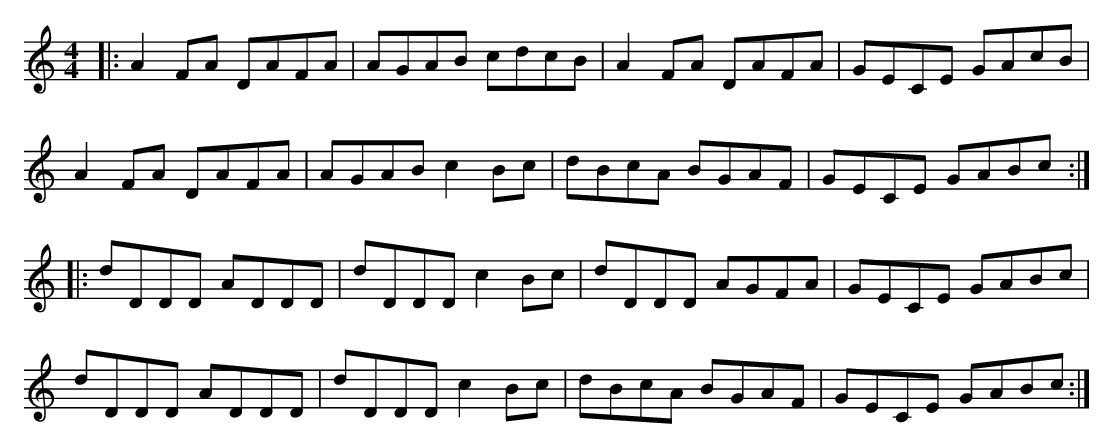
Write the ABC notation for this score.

X:1
M:4/4
K:Ddor
|:A2FA DAFA|AGAB cdcB|A2FA DAFA|GECE GAcB|
A2FA DAFA|AGAB c2Bc|dBcA BGAF|GECE GABc:|
|:dDDD ADDD|dDDD c2Bc|dDDD AGFA|GECE GABc|
dDDD ADDD|dDDD c2Bc|dBcA BGAF|GECE GABc:|
